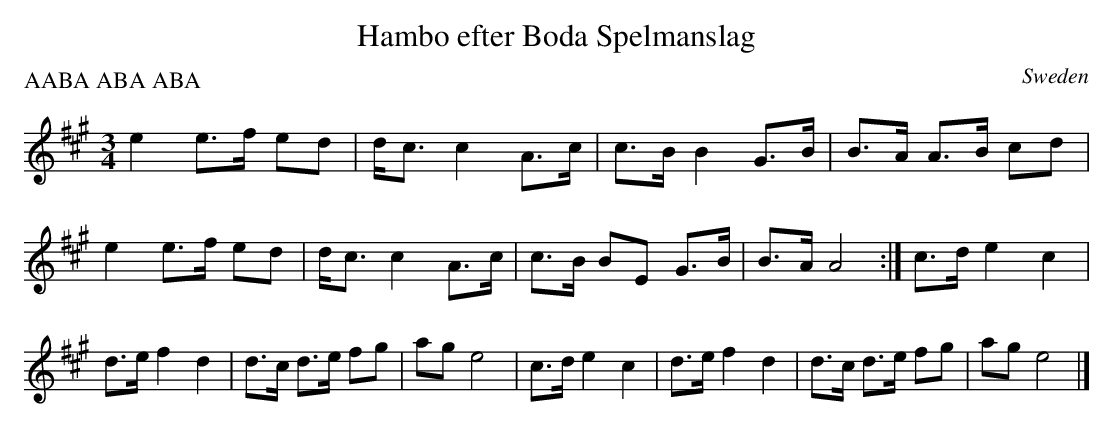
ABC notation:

X:1
T:Hambo efter Boda Spelmanslag
L:1/8
M:3/4
O:Sweden
P:AABA ABA ABA
K:A major
e2 e>f ed| d<c c2A>c| c>B B2 G>B | B>A A>B cd |\
e2 e>f ed| d<c c2A>c| c>B BE G>B|B>A A4:| \
c>d e2c2| d>e f2d2 | d>c d>e fg | ag e4 | \
c>d e2c2| d>e f2d2|d>c d>e fg| ag e4|]
